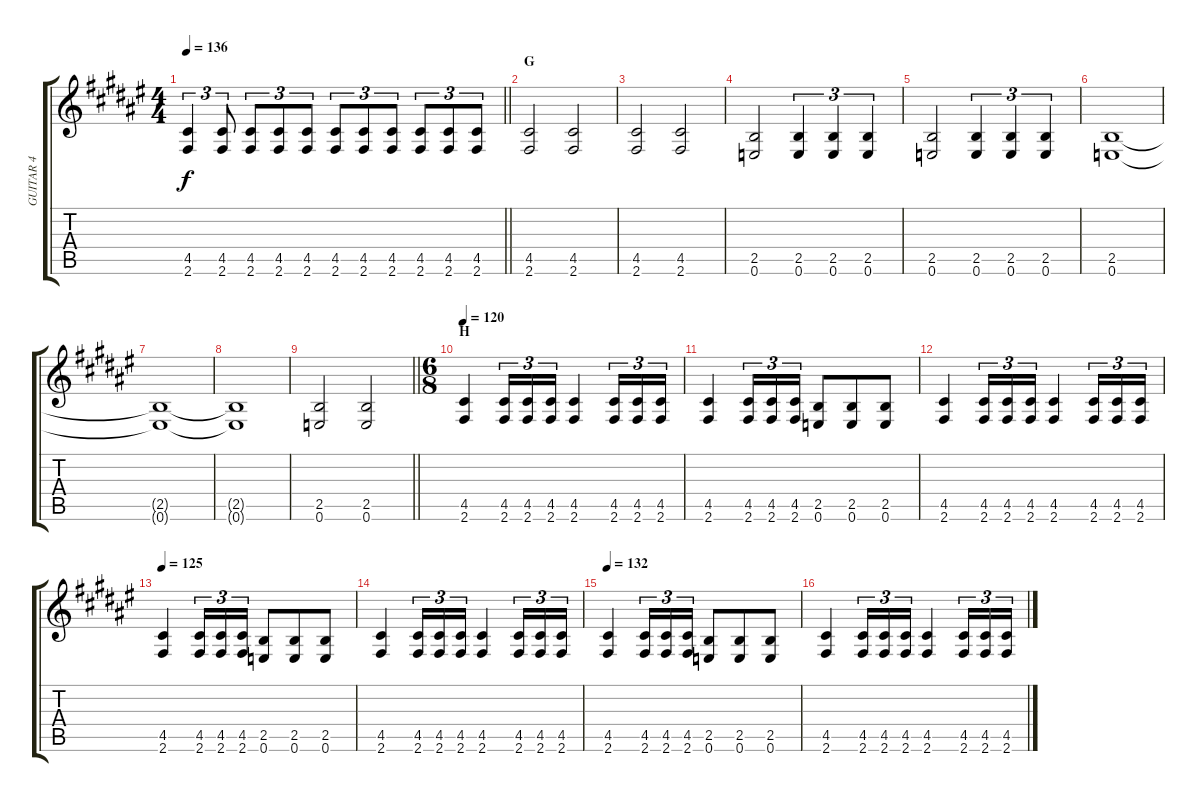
\track ("GUITAR 4" "GUITAR 4") {instrument distortionguitar}
\staff {score tabs}
\tuning (E4 B3 G3 D3 A2 E2) {hide}
\ts (4 4)
\tempo 136
\clef g2
\barLineRight lightlight
\ks f#
(4.5 2.6).4{tu (3 2) dy f} (4.5 2.6).8{tu (3 2)} (4.5 2.6).8{tu (3 2)} (4.5 2.6).8{tu (3 2)} (4.5 2.6).8{tu (3 2)} (4.5 2.6).8{tu (3 2)} (4.5 2.6).8{tu (3 2)} (4.5 2.6).8{tu (3 2)} (4.5 2.6).8{tu (3 2)} (4.5 2.6).8{tu (3 2)} (4.5 2.6).8{tu (3 2)} |
\section ("" "G")
(4.5 2.6).2 (4.5 2.6).2 |
(4.5 2.6).2 (4.5 2.6).2 |
(2.5 0.6).2 (2.5 0.6).4{tu (3 2)} (2.5 0.6).4{tu (3 2)} (2.5 0.6).4{tu (3 2)} |
(2.5 0.6).2 (2.5 0.6).4{tu (3 2)} (2.5 0.6).4{tu (3 2)} (2.5 0.6).4{tu (3 2)} |
(2.5 0.6).1 |
(2.5{t} 0.6{t}).1 |
(2.5{t} 0.6{t}).1 |
\barLineRight lightlight
(2.5 0.6).2 (2.5 0.6).2 |
\ts (6 8)
\section ("" "H")
\tempo 120
(4.5 2.6).4 (4.5 2.6).16{tu (3 2)} (4.5 2.6).16{tu (3 2)} (4.5 2.6).16{tu (3 2)} (4.5 2.6).4 (4.5 2.6).16{tu (3 2)} (4.5 2.6).16{tu (3 2)} (4.5 2.6).16{tu (3 2)} |
(4.5 2.6).4 (4.5 2.6).16{tu (3 2)} (4.5 2.6).16{tu (3 2)} (4.5 2.6).16{tu (3 2)} (2.5 0.6).8 (2.5 0.6).8 (2.5 0.6).8 |
(4.5 2.6).4 (4.5 2.6).16{tu (3 2)} (4.5 2.6).16{tu (3 2)} (4.5 2.6).16{tu (3 2)} (4.5 2.6).4 (4.5 2.6).16{tu (3 2)} (4.5 2.6).16{tu (3 2)} (4.5 2.6).16{tu (3 2)} |
\tempo 125
(4.5 2.6).4 (4.5 2.6).16{tu (3 2)} (4.5 2.6).16{tu (3 2)} (4.5 2.6).16{tu (3 2)} (2.5 0.6).8 (2.5 0.6).8 (2.5 0.6).8 |
(4.5 2.6).4 (4.5 2.6).16{tu (3 2)} (4.5 2.6).16{tu (3 2)} (4.5 2.6).16{tu (3 2)} (4.5 2.6).4 (4.5 2.6).16{tu (3 2)} (4.5 2.6).16{tu (3 2)} (4.5 2.6).16{tu (3 2)} |
\tempo 132
(4.5 2.6).4 (4.5 2.6).16{tu (3 2)} (4.5 2.6).16{tu (3 2)} (4.5 2.6).16{tu (3 2)} (2.5 0.6).8 (2.5 0.6).8 (2.5 0.6).8 |
(4.5 2.6).4 (4.5 2.6).16{tu (3 2)} (4.5 2.6).16{tu (3 2)} (4.5 2.6).16{tu (3 2)} (4.5 2.6).4 (4.5 2.6).16{tu (3 2)} (4.5 2.6).16{tu (3 2)} (4.5 2.6).16{tu (3 2)}
